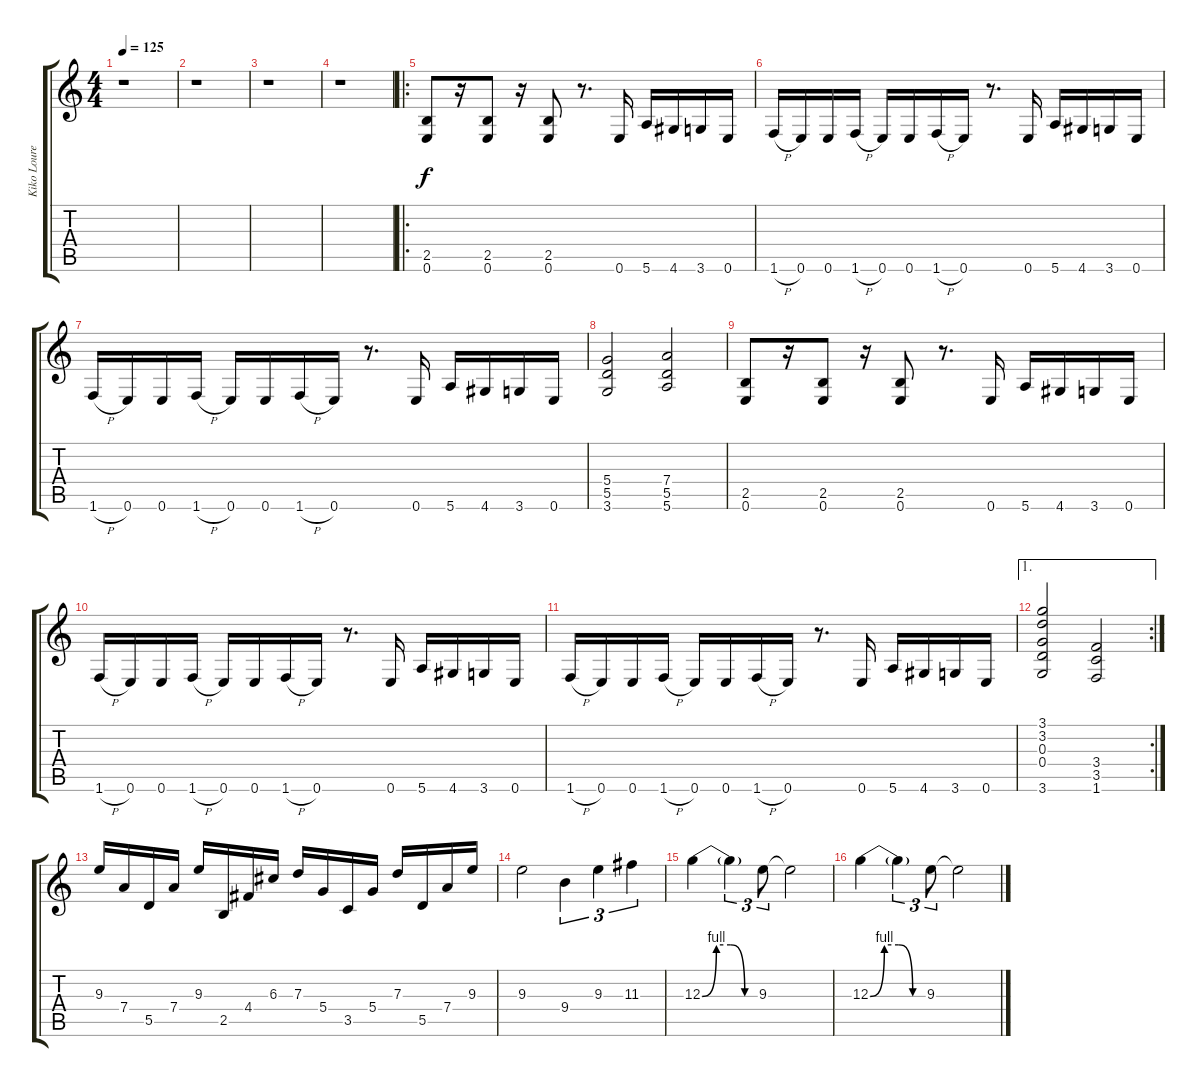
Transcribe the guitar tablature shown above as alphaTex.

\track ("Kiko Loureiro" "Kiko Loure") {instrument distortionguitar}
\staff {score tabs}
\tuning (E4 B3 G3 D3 A2 E2) {hide}
\ts (4 4)
\tempo 125
\clef g2
\ks c
r.1{dy f instrument distortionguitar} |
r.1 |
r.1 |
r.1 |
\ro
(2.5 0.6).8 r.16 (2.5 0.6).8 r.16 (2.5 0.6).8 r.8{d} 0.6.16 5.6.16 4.6.16 3.6.16 0.6.16 |
1.6{h}.16 0.6.16 0.6.16 1.6{h}.16 0.6.16 0.6.16 1.6{h}.16 0.6.16 r.8{d} 0.6.16 5.6.16 4.6.16 3.6.16 0.6.16 |
1.6{h}.16 0.6.16 0.6.16 1.6{h}.16 0.6.16 0.6.16 1.6{h}.16 0.6.16 r.8{d} 0.6.16 5.6.16 4.6.16 3.6.16 0.6.16 |
(5.4 5.5 3.6).2 (7.4 5.5 5.6).2 |
(2.5 0.6).8 r.16 (2.5 0.6).8 r.16 (2.5 0.6).8 r.8{d} 0.6.16 5.6.16 4.6.16 3.6.16 0.6.16 |
1.6{h}.16 0.6.16 0.6.16 1.6{h}.16 0.6.16 0.6.16 1.6{h}.16 0.6.16 r.8{d} 0.6.16 5.6.16 4.6.16 3.6.16 0.6.16 |
1.6{h}.16 0.6.16 0.6.16 1.6{h}.16 0.6.16 0.6.16 1.6{h}.16 0.6.16 r.8{d} 0.6.16 5.6.16 4.6.16 3.6.16 0.6.16 |
\ae 1
\rc 2
(3.1 3.2 0.3 0.4 3.6).2 (3.4 3.5 1.6).2 |
9.3.16 7.4.16 5.5.16 7.4.16 9.3.16 2.5.16 4.4.16 6.3.16 7.3.16 5.4.16 3.5.16 5.4.16 7.3.16 5.5.16 7.4.16 9.3.16 |
9.3.2{volume 16} 9.4.4{tu (3 2)} 9.3.4{tu (3 2)} 11.3.4{tu (3 2)} |
12.3{be (custom 0 0 15 4 30 4 45 0 60 0)}.4 12.3{t}.4{tu (3 2)} 9.3.8{tu (3 2)} 9.3{t}.2 |
12.3{be (custom 0 0 15 4 30 4 45 0 60 0)}.4 12.3{t}.4{tu (3 2)} 9.3.8{tu (3 2)} 9.3{t}.2
